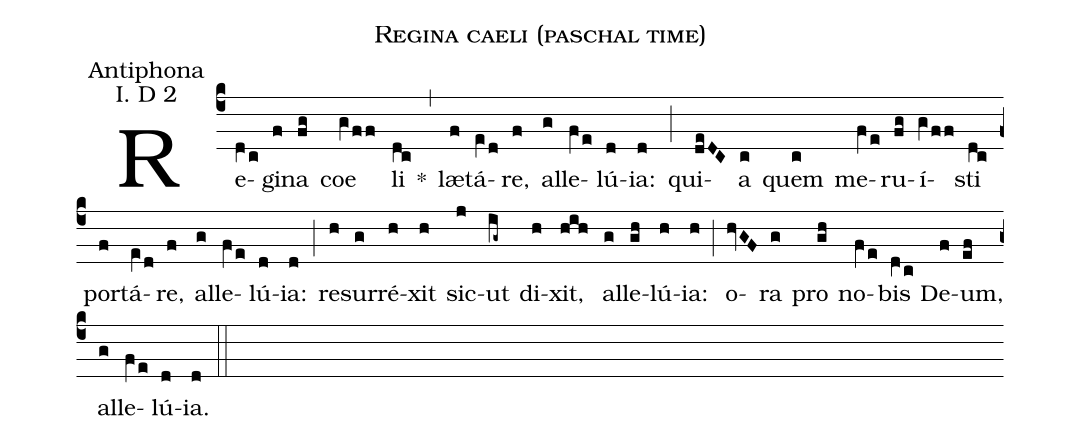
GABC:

name: Regina caeli (paschal time);
office-part:Antiphona;
mode: I. D 2;
%%
(c4) Re(dVc)gi(f)na(fg) coe(gVff) li(dc) *(,) læ(f)tá(eVd)re,(f) al(g)le(fVe)lú(d)ia:(d) (;) qui(deDC)a(c) quem(c) me(fVe)ru(fg)í(gVff)sti(dc) por(f)tá(eVd)re,(f) al(g)le(fVe)lú(d)ia:(d) (;) re(h)sur(g)ré(h)xit(h) sic(j)ut(ig~) di(h)xit,(hih) al(g)le(gh)lú(h)ia:(h) (;) o(hvGF)ra(g) pro(gh) no(fVe)bis(dVc) De(f)um,(ef) al(g)le(fVe)lú(d)ia.(d) (::)
